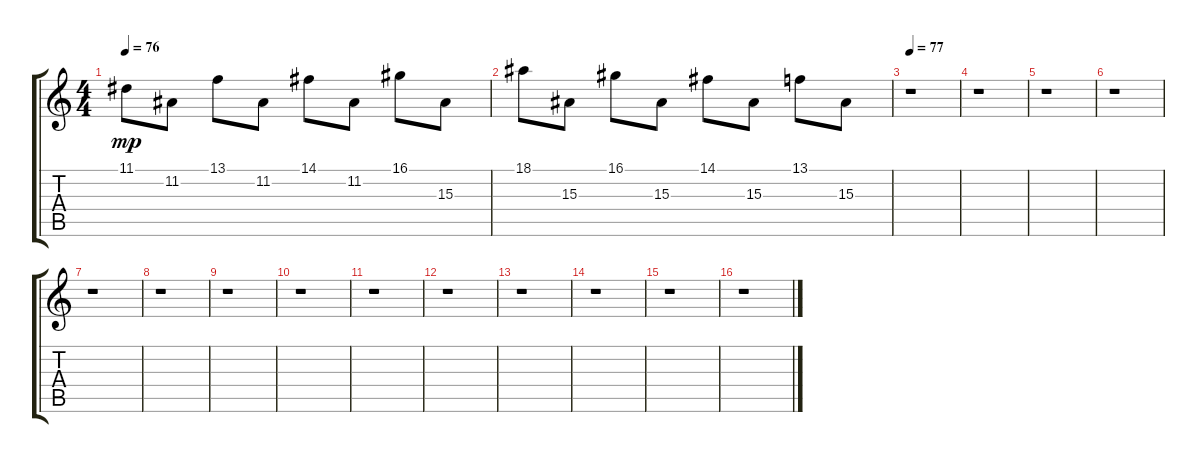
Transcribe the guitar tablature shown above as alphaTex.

\track "" {instrument electricpiano2}
\staff {score tabs}
\tuning (E4 B3 G3 D3 A2 E2) {hide}
\ts (4 4)
\tempo 76
\clef g2
\ks c
11.1.8{dy mp} 11.2.8 13.1.8 11.2.8 14.1.8 11.2.8 16.1.8 15.3.8 |
18.1.8 15.3.8 16.1.8 15.3.8 14.1.8 15.3.8 13.1.8 15.3.8 |
\tempo 77
r.1 |
r.1 |
r.1 |
r.1 |
r.1 |
r.1 |
r.1 |
r.1 |
r.1 |
r.1 |
r.1 |
r.1 |
r.1 |
r.1
